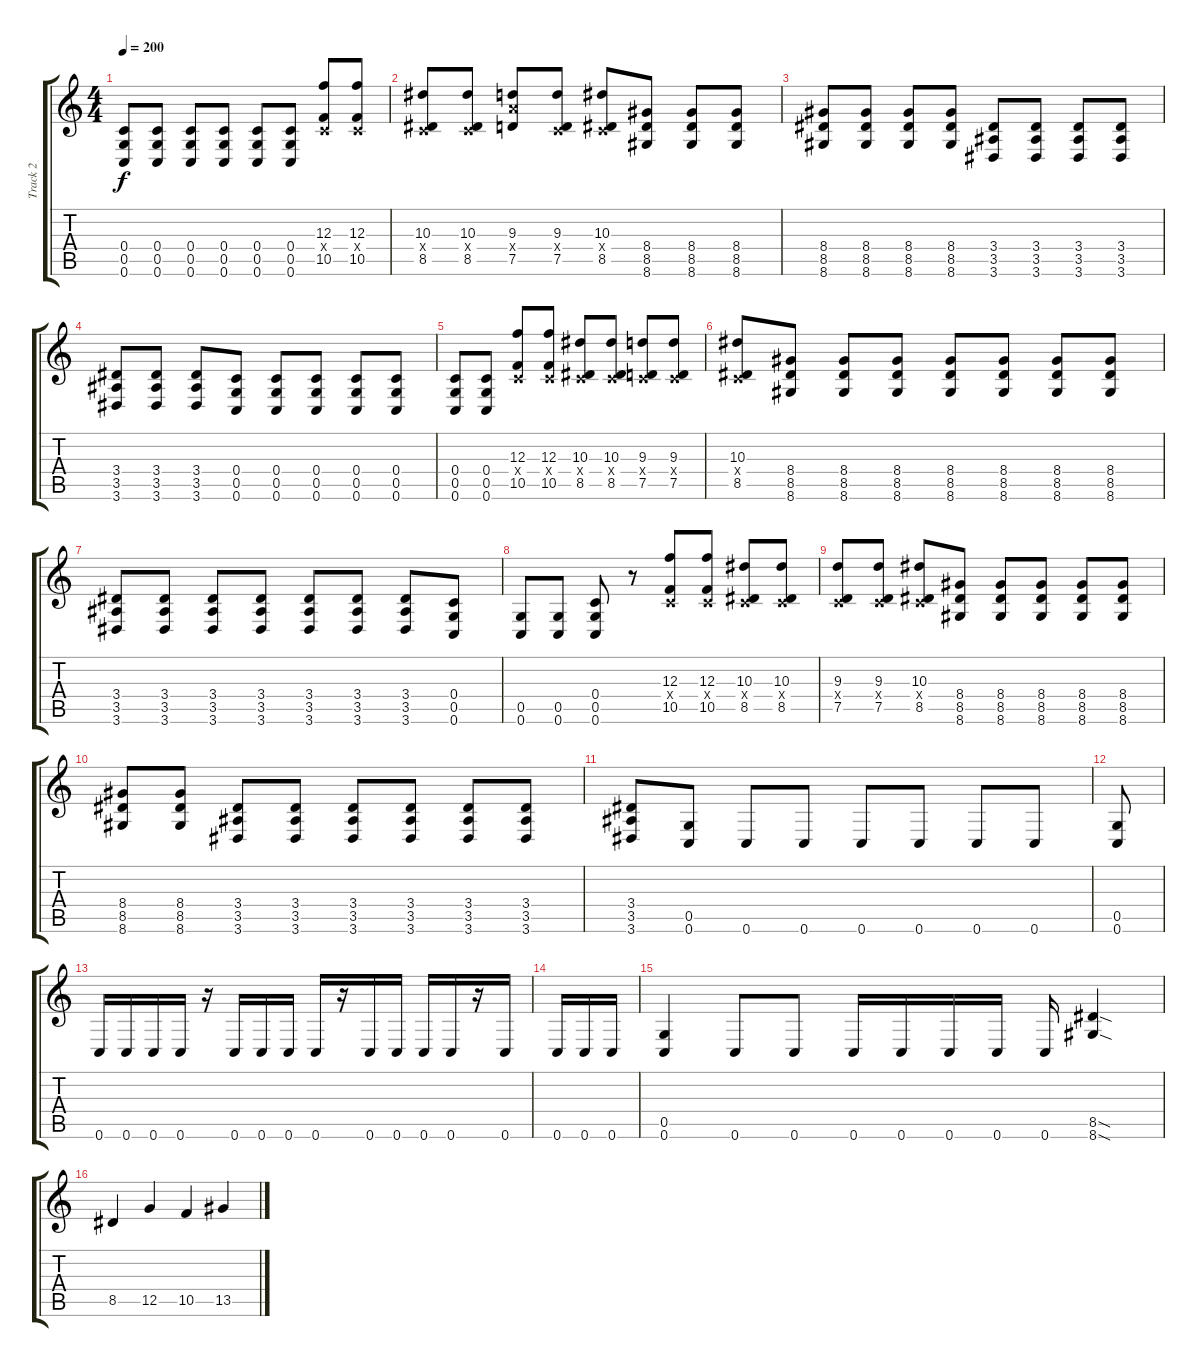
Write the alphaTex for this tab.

\track ("Track 2" "Track 2") {instrument distortionguitar}
\staff {score tabs}
\tuning (D4 A3 F3 C3 G2 C2) {hide}
\ts (4 4)
\tempo 200
\clef g2
\ks c
(0.4 0.5 0.6).8{dy f} (0.4 0.5 0.6).8 (0.4 0.5 0.6).8 (0.4 0.5 0.6).8 (0.4 0.5 0.6).8 (0.4 0.5 0.6).8 (12.3 0.4{x} 10.5).8 (12.3 0.4{x} 10.5).8 |
(10.3 0.4{x} 8.5).8 (10.3 0.4{x} 8.5).8 (9.3 9.4{x} 7.5).8 (9.3 0.4{x} 7.5).8 (10.3 0.4{x} 8.5).8 (8.4 8.5 8.6).8 (8.4 8.5 8.6).8 (8.4 8.5 8.6).8 |
(8.4 8.5 8.6).8 (8.4 8.5 8.6).8 (8.4 8.5 8.6).8 (8.4 8.5 8.6).8 (3.4 3.5 3.6).8 (3.4 3.5 3.6).8 (3.4 3.5 3.6).8 (3.4 3.5 3.6).8 |
(3.4 3.5 3.6).8 (3.4 3.5 3.6).8 (3.4 3.5 3.6).8 (0.4 0.5 0.6).8 (0.4 0.5 0.6).8 (0.4 0.5 0.6).8 (0.4 0.5 0.6).8 (0.4 0.5 0.6).8 |
(0.4 0.5 0.6).8 (0.4 0.5 0.6).8 (12.3 0.4{x} 10.5).8 (12.3 0.4{x} 10.5).8 (10.3 0.4{x} 8.5).8 (10.3 0.4{x} 8.5).8 (9.3 0.4{x} 7.5).8 (9.3 0.4{x} 7.5).8 |
(10.3 0.4{x} 8.5).8 (8.4 8.5 8.6).8 (8.4 8.5 8.6).8 (8.4 8.5 8.6).8 (8.4 8.5 8.6).8 (8.4 8.5 8.6).8 (8.4 8.5 8.6).8 (8.4 8.5 8.6).8 |
(3.4 3.5 3.6).8 (3.4 3.5 3.6).8 (3.4 3.5 3.6).8 (3.4 3.5 3.6).8 (3.4 3.5 3.6).8 (3.4 3.5 3.6).8 (3.4 3.5 3.6).8 (0.4 0.5 0.6).8 |
(0.5 0.6).8 (0.5 0.6).8 (0.4 0.5 0.6).8 r.8 (12.3 0.4{x} 10.5).8 (12.3 0.4{x} 10.5).8 (10.3 0.4{x} 8.5).8 (10.3 0.4{x} 8.5).8 |
(9.3 0.4{x} 7.5).8 (9.3 0.4{x} 7.5).8 (10.3 0.4{x} 8.5).8 (8.4 8.5 8.6).8 (8.4 8.5 8.6).8 (8.4 8.5 8.6).8 (8.4 8.5 8.6).8 (8.4 8.5 8.6).8 |
(8.4 8.5 8.6).8 (8.4 8.5 8.6).8 (3.4 3.5 3.6).8 (3.4 3.5 3.6).8 (3.4 3.5 3.6).8 (3.4 3.5 3.6).8 (3.4 3.5 3.6).8 (3.4 3.5 3.6).8 |
(3.4 3.5 3.6).8 (0.5 0.6).8 0.6.8 0.6.8 0.6.8 0.6.8 0.6.8 0.6.8 |
(0.5 0.6).8 |
0.6.16 0.6.16 0.6.16 0.6.16 r.16 0.6.16 0.6.16 0.6.16 0.6.16 r.16 0.6.16 0.6.16 0.6.16 0.6.16 r.16 0.6.16 |
0.6.16 0.6.16 0.6.16 |
(0.5 0.6).4 0.6.8 0.6.8 0.6.16 0.6.16 0.6.16 0.6.16 0.6.16 (8.5{sod} 8.6{sod}).4 |
8.5.4 12.5.4 10.5.4 13.5.4
